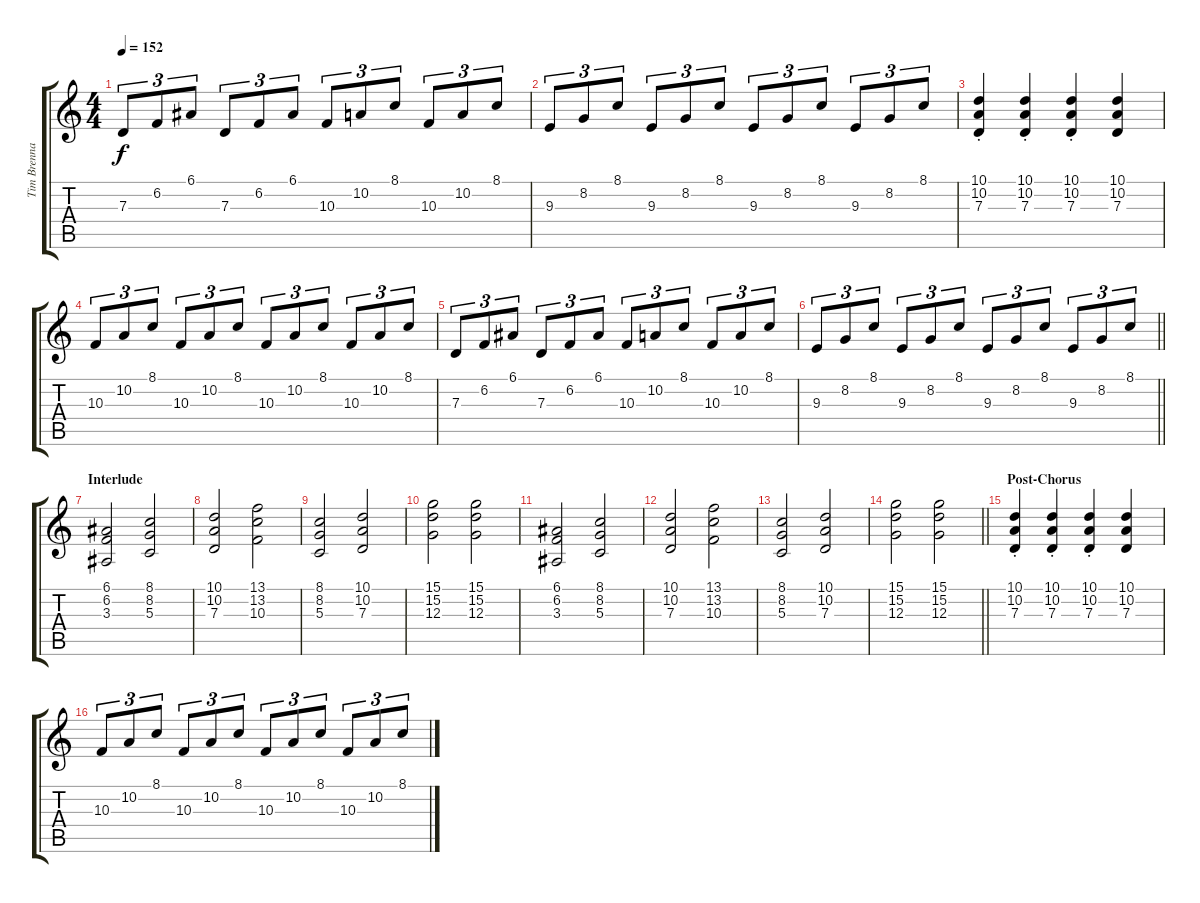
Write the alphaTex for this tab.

\track ("Tim Brennan (Accordion)" "Tim Brenna") {instrument accordion}
\staff {score tabs}
\tuning (E4 B3 G3 D3 A2 E2) {hide}
\ts (4 4)
\tempo 152
\clef g2
\ks c
7.3.8{tu (3 2) dy f} 6.2.8{tu (3 2)} 6.1.8{tu (3 2)} 7.3.8{tu (3 2)} 6.2.8{tu (3 2)} 6.1.8{tu (3 2)} 10.3.8{tu (3 2)} 10.2.8{tu (3 2)} 8.1.8{tu (3 2)} 10.3.8{tu (3 2)} 10.2.8{tu (3 2)} 8.1.8{tu (3 2)} |
9.3.8{tu (3 2)} 8.2.8{tu (3 2)} 8.1.8{tu (3 2)} 9.3.8{tu (3 2)} 8.2.8{tu (3 2)} 8.1.8{tu (3 2)} 9.3.8{tu (3 2)} 8.2.8{tu (3 2)} 8.1.8{tu (3 2)} 9.3.8{tu (3 2)} 8.2.8{tu (3 2)} 8.1.8{tu (3 2)} |
(10.1{st} 10.2{st} 7.3{st}).4 (10.1{st} 10.2{st} 7.3{st}).4 (10.1{st} 10.2{st} 7.3{st}).4 (10.1 10.2 7.3).4 |
10.3.8{tu (3 2)} 10.2.8{tu (3 2)} 8.1.8{tu (3 2)} 10.3.8{tu (3 2)} 10.2.8{tu (3 2)} 8.1.8{tu (3 2)} 10.3.8{tu (3 2)} 10.2.8{tu (3 2)} 8.1.8{tu (3 2)} 10.3.8{tu (3 2)} 10.2.8{tu (3 2)} 8.1.8{tu (3 2)} |
7.3.8{tu (3 2)} 6.2.8{tu (3 2)} 6.1.8{tu (3 2)} 7.3.8{tu (3 2)} 6.2.8{tu (3 2)} 6.1.8{tu (3 2)} 10.3.8{tu (3 2)} 10.2.8{tu (3 2)} 8.1.8{tu (3 2)} 10.3.8{tu (3 2)} 10.2.8{tu (3 2)} 8.1.8{tu (3 2)} |
\barLineRight lightlight
9.3.8{tu (3 2)} 8.2.8{tu (3 2)} 8.1.8{tu (3 2)} 9.3.8{tu (3 2)} 8.2.8{tu (3 2)} 8.1.8{tu (3 2)} 9.3.8{tu (3 2)} 8.2.8{tu (3 2)} 8.1.8{tu (3 2)} 9.3.8{tu (3 2)} 8.2.8{tu (3 2)} 8.1.8{tu (3 2)} |
\section ("" "Interlude")
(6.1 6.2 3.3).2 (8.1 8.2 5.3).2 |
(10.1 10.2 7.3).2 (13.1 13.2 10.3).2 |
(8.1 8.2 5.3).2 (10.1 10.2 7.3).2 |
(15.1 15.2 12.3).2 (15.1 15.2 12.3).2 |
(6.1 6.2 3.3).2 (8.1 8.2 5.3).2 |
(10.1 10.2 7.3).2 (13.1 13.2 10.3).2 |
(8.1 8.2 5.3).2 (10.1 10.2 7.3).2 |
\barLineRight lightlight
(15.1 15.2 12.3).2 (15.1 15.2 12.3).2 |
\section ("" "Post-Chorus")
(10.1{st} 10.2{st} 7.3{st}).4 (10.1{st} 10.2{st} 7.3{st}).4 (10.1{st} 10.2{st} 7.3{st}).4 (10.1 10.2 7.3).4 |
10.3.8{tu (3 2)} 10.2.8{tu (3 2)} 8.1.8{tu (3 2)} 10.3.8{tu (3 2)} 10.2.8{tu (3 2)} 8.1.8{tu (3 2)} 10.3.8{tu (3 2)} 10.2.8{tu (3 2)} 8.1.8{tu (3 2)} 10.3.8{tu (3 2)} 10.2.8{tu (3 2)} 8.1.8{tu (3 2)}
